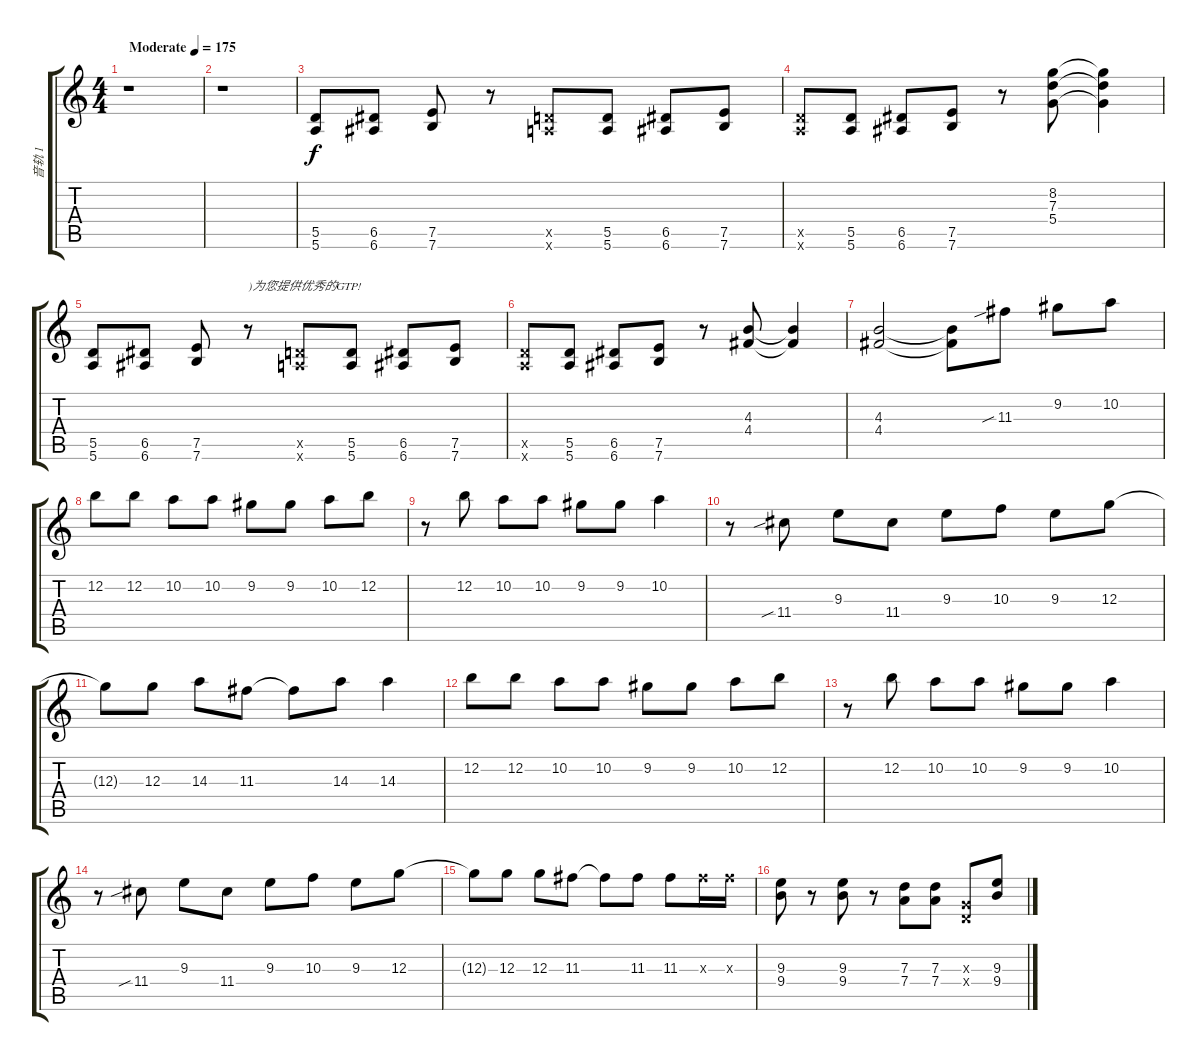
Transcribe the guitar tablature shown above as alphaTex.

\track ("音轨 1" "音轨 1") {instrument overdrivenguitar}
\staff {score tabs}
\tuning (E4 B3 G3 D3 A2 E2) {hide}
\ts (4 4)
\tempo (175 "Moderate")
\clef g2
\ks c
r.1{dy f instrument overdrivenguitar} |
r.1 |
(5.5 5.6).8 (6.5 6.6).8 (7.5 7.6).8 r.8 (5.5{x} 5.6{x}).8 (5.5 5.6).8 (6.5 6.6).8 (7.5 7.6).8 |
(5.5{x} 5.6{x}).8 (5.5 5.6).8 (6.5 6.6).8 (7.5 7.6).8 r.8 (8.2 7.3 5.4).8 (8.2{t} 7.3{t} 5.4{t}).4 |
(5.5 5.6).8 (6.5 6.6).8 (7.5 7.6).8 r.8{txt ")为您提供优秀的GTP!"} (5.5{x} 5.6{x}).8 (5.5 5.6).8 (6.5 6.6).8 (7.5 7.6).8 |
(5.5{x} 5.6{x}).8 (5.5 5.6).8 (6.5 6.6).8 (7.5 7.6).8 r.8 (4.3 4.4).8 (4.3{t} 4.4{t}).4 |
(4.3 4.4).2 (4.3{t} 4.4{t}).8 11.3{sib}.8 9.2.8 10.2.8 |
12.2.8 12.2.8 10.2.8 10.2.8 9.2.8 9.2.8 10.2.8 12.2.8 |
r.8 12.2.8 10.2.8 10.2.8 9.2.8 9.2.8 10.2.4 |
r.8 11.4{sib}.8 9.3.8 11.4.8 9.3.8 10.3.8 9.3.8 12.3.8 |
12.3{t}.8 12.3.8 14.3.8 11.3.8 11.3{t}.8 14.3.8 14.3.4 |
12.2.8 12.2.8 10.2.8 10.2.8 9.2.8 9.2.8 10.2.8 12.2.8 |
r.8 12.2.8 10.2.8 10.2.8 9.2.8 9.2.8 10.2.4 |
r.8 11.4{sib}.8 9.3.8 11.4.8 9.3.8 10.3.8 9.3.8 12.3.8 |
12.3{t}.8 12.3.8 12.3.8 11.3.8 11.3{t}.8 11.3.8 11.3.8 11.3{x}.16 11.3{x}.16 |
(9.3 9.4).8 r.8 (9.3 9.4).8 r.8 (7.3 7.4).8 (7.3 7.4).8 (0.3{x} 0.4{x}).8 (9.3 9.4).8
